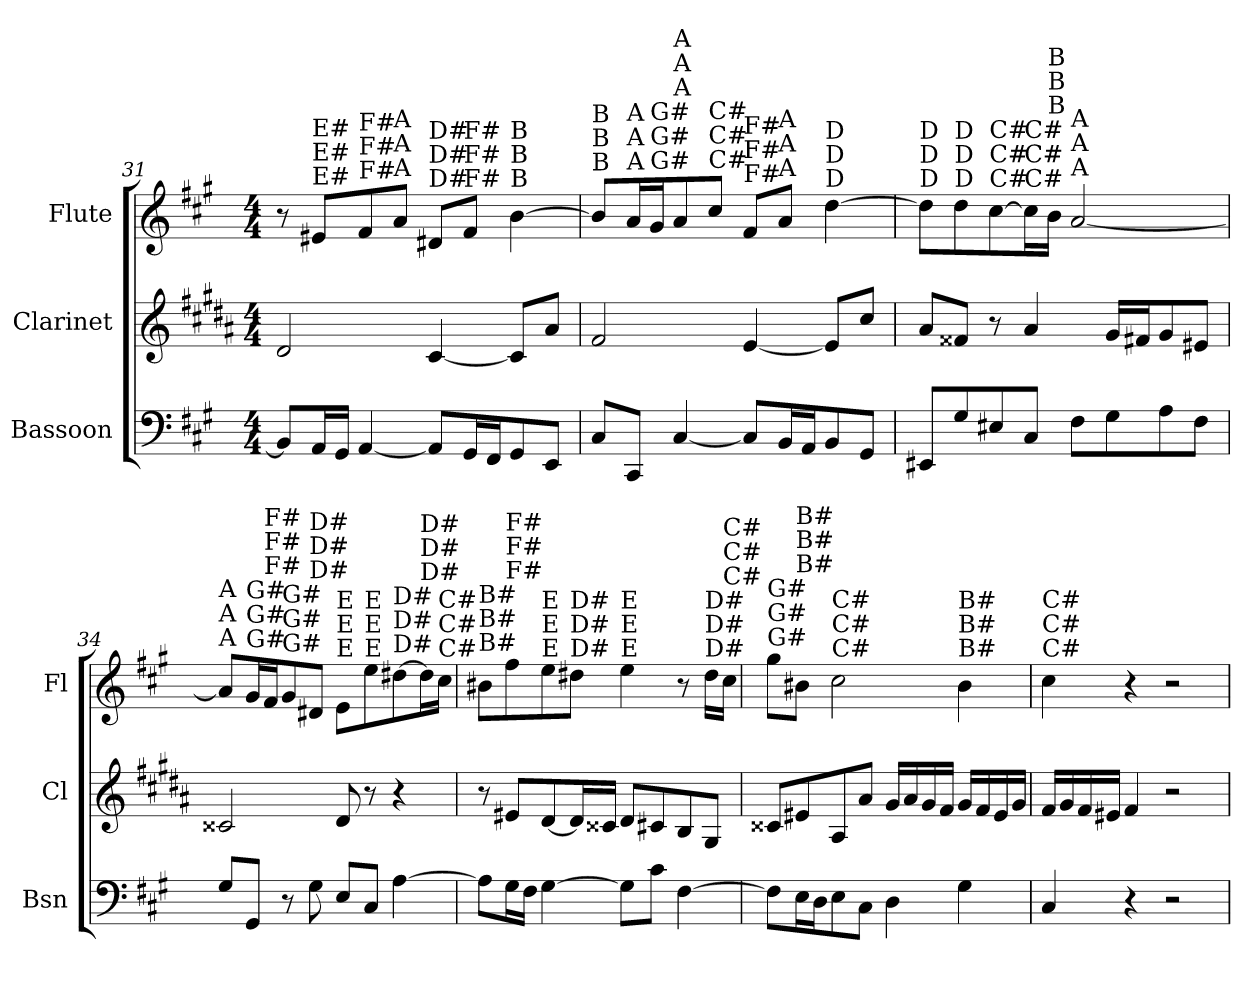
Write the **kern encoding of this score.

**kern	**kern	**kern
*part3	*part2	*part1
*staff3	*staff2	*staff1
*I"Bassoon	*I"Clarinet	*I"Flute
*I'Bsn	*I'Cl	*I'Fl
!!LO:LB:g=z
*clefF4	*clefG2	*clefG2
*	*ITrd1c2	*
*k[f#c#g#]	*k[f#c#g#]	*k[f#c#g#]
*A:	*A:	*A:
*M4/4	*M4/4	*M4/4
=31	=31	=31
8BB/L]	2c#/	8r
!	!	!LO:TX:a:t=E#
!	!	!LO:TX:a:t=E#
!	!	!LO:TX:a:t=E#
16AA/L	.	8e#X/L
16GG#/JJ	.	.
!	!	!LO:TX:a:t=F#
!	!	!LO:TX:a:t=F#
!	!	!LO:TX:a:t=F#
[4AA/	.	8f#/
!	!	!LO:TX:a:t=A
!	!	!LO:TX:a:t=A
!	!	!LO:TX:a:t=A
.	.	8a/J
!	!	!LO:TX:a:t=D#
!	!	!LO:TX:a:t=D#
!	!	!LO:TX:a:t=D#
8AA/L]	[4B/	8d#X/L
!	!	!LO:TX:a:t=F#
!	!	!LO:TX:a:t=F#
!	!	!LO:TX:a:t=F#
16GG#/L	.	8f#/J
16FF#/J	.	.
!	!	!LO:TX:a:t=B
!	!	!LO:TX:a:t=B
!	!	!LO:TX:a:t=B
8GG#/	8B/L]	[4b\
8EE/J	8g#/J	.
=32	=32	=32
!	!	!LO:TX:a:t=B
!	!	!LO:TX:a:t=B
!	!	!LO:TX:a:t=B
8C#/L	2e/	8b/L]
!	!	!LO:TX:a:t=A
!	!	!LO:TX:a:t=A
!	!	!LO:TX:a:t=A
8CC#/J	.	16a/L
!	!	!LO:TX:a:t=G#
!	!	!LO:TX:a:t=G#
!	!	!LO:TX:a:t=G#
.	.	16g#/J
!	!	!LO:TX:a:t=A
!	!	!LO:TX:a:t=A
!	!	!LO:TX:a:t=A
[4C#/	.	8a/
!	!	!LO:TX:a:t=C#
!	!	!LO:TX:a:t=C#
!	!	!LO:TX:a:t=C#
.	.	8cc#/J
!	!	!LO:TX:a:t=F#
!	!	!LO:TX:a:t=F#
!	!	!LO:TX:a:t=F#
8C#/L]	[4d/	8f#/L
!	!	!LO:TX:a:t=A
!	!	!LO:TX:a:t=A
!	!	!LO:TX:a:t=A
16BB/L	.	8a/J
16AA/J	.	.
!	!	!LO:TX:a:t=D
!	!	!LO:TX:a:t=D
!	!	!LO:TX:a:t=D
8BB/	8d/L]	[4dd\
8GG#/J	8b/J	.
=33	=33	=33
!	!	!LO:TX:a:t=D
!	!	!LO:TX:a:t=D
!	!	!LO:TX:a:t=D
8EE#X/L	8g#/L	8dd\L]
!	!	!LO:TX:a:t=D
!	!	!LO:TX:a:t=D
!	!	!LO:TX:a:t=D
8G#/	8e#X/J	8dd\
!	!	!LO:TX:a:t=C#
!	!	!LO:TX:a:t=C#
!	!	!LO:TX:a:t=C#
8E#X/	8r	[8cc#\
!	!	!LO:TX:a:t=C#
!	!	!LO:TX:a:t=C#
!	!	!LO:TX:a:t=C#
8C#/J	4g#/	16cc#\L]
!	!	!LO:TX:a:t=B
!	!	!LO:TX:a:t=B
!	!	!LO:TX:a:t=B
.	.	16b\JJ
!	!	!LO:TX:a:t=A
!	!	!LO:TX:a:t=A
!	!	!LO:TX:a:t=A
8F#\L	.	[2a/
8G#\	16f#/LL	.
.	16en/J	.
8A\	8f#/	.
8F#\J	8d#X/J	.
!!LO:LB:g=z
=34	=34	=34
!	!	!LO:TX:a:t=A
!	!	!LO:TX:a:t=A
!	!	!LO:TX:a:t=A
8G#/L	2B#X/	8a/L]
!	!	!LO:TX:a:t=G#
!	!	!LO:TX:a:t=G#
!	!	!LO:TX:a:t=G#
8GG#/J	.	16g#/L
!	!	!LO:TX:a:t=F#
!	!	!LO:TX:a:t=F#
!	!	!LO:TX:a:t=F#
.	.	16f#/J
!	!	!LO:TX:a:t=G#
!	!	!LO:TX:a:t=G#
!	!	!LO:TX:a:t=G#
8r	.	8g#/
!	!	!LO:TX:a:t=D#
!	!	!LO:TX:a:t=D#
!	!	!LO:TX:a:t=D#
8G#\	.	8d#X/J
!	!	!LO:TX:a:t=E
!	!	!LO:TX:a:t=E
!	!	!LO:TX:a:t=E
8E/L	8c#/	8e\L
!	!	!LO:TX:a:t=E
!	!	!LO:TX:a:t=E
!	!	!LO:TX:a:t=E
8C#/J	8r	8ee\
!	!	!LO:TX:a:t=D#
!	!	!LO:TX:a:t=D#
!	!	!LO:TX:a:t=D#
[4A\	4r	[8dd#X\
!	!	!LO:TX:a:t=D#
!	!	!LO:TX:a:t=D#
!	!	!LO:TX:a:t=D#
.	.	16dd#\L]
!	!	!LO:TX:a:t=C#
!	!	!LO:TX:a:t=C#
!	!	!LO:TX:a:t=C#
.	.	16cc#\JJ
=35	=35	=35
!	!	!LO:TX:a:t=B#
!	!	!LO:TX:a:t=B#
!	!	!LO:TX:a:t=B#
8A\L]	8r	8b#X\L
!	!	!LO:TX:a:t=F#
!	!	!LO:TX:a:t=F#
!	!	!LO:TX:a:t=F#
16G#\L	8d#X/L	8ff#\
16F#\JJ	.	.
!	!	!LO:TX:a:t=E
!	!	!LO:TX:a:t=E
!	!	!LO:TX:a:t=E
[4G#\	[8c#/	8ee\
!	!	!LO:TX:a:t=D#
!	!	!LO:TX:a:t=D#
!	!	!LO:TX:a:t=D#
.	16c#/L]	8dd#X\J
.	16B#X/JJ	.
!	!	!LO:TX:a:t=E
!	!	!LO:TX:a:t=E
!	!	!LO:TX:a:t=E
8G#\L]	8c#/L	4ee\
8c#\J	8Bn/	.
[4F#\	8A/	8r
!	!	!LO:TX:a:t=D#
!	!	!LO:TX:a:t=D#
!	!	!LO:TX:a:t=D#
.	8F#/J	16dd#\LL
!	!	!LO:TX:a:t=C#
!	!	!LO:TX:a:t=C#
!	!	!LO:TX:a:t=C#
.	.	16cc#\JJ
=36	=36	=36
!	!	!LO:TX:a:t=G#
!	!	!LO:TX:a:t=G#
!	!	!LO:TX:a:t=G#
8F#\L]	8B#X/L	8gg#\L
!	!	!LO:TX:a:t=B#
!	!	!LO:TX:a:t=B#
!	!	!LO:TX:a:t=B#
16E\L	8d#X/	8b#X\J
16D\J	.	.
!	!	!LO:TX:a:t=C#
!	!	!LO:TX:a:t=C#
!	!	!LO:TX:a:t=C#
8E\	8G#/	2cc#\
8C#\J	8g#/J	.
4D\	16f#/LL	.
.	16g#/	.
.	16f#/	.
.	16e/JJ	.
!	!	!LO:TX:a:t=B#
!	!	!LO:TX:a:t=B#
!	!	!LO:TX:a:t=B#
4G#\	16f#/LL	4b#\
.	16e/	.
.	16d#/	.
.	16f#/JJ	.
!!LO:LB:g=z
=37	=37	=37
!	!	!LO:TX:a:t=C#
!	!	!LO:TX:a:t=C#
!	!	!LO:TX:a:t=C#
4C#/	16e/LL	4cc#\
.	16f#/	.
.	16e/	.
.	16d#X/JJ	.
4r	4e/	4r
2r	2r	2r
=	=	=
*-	*-	*-
